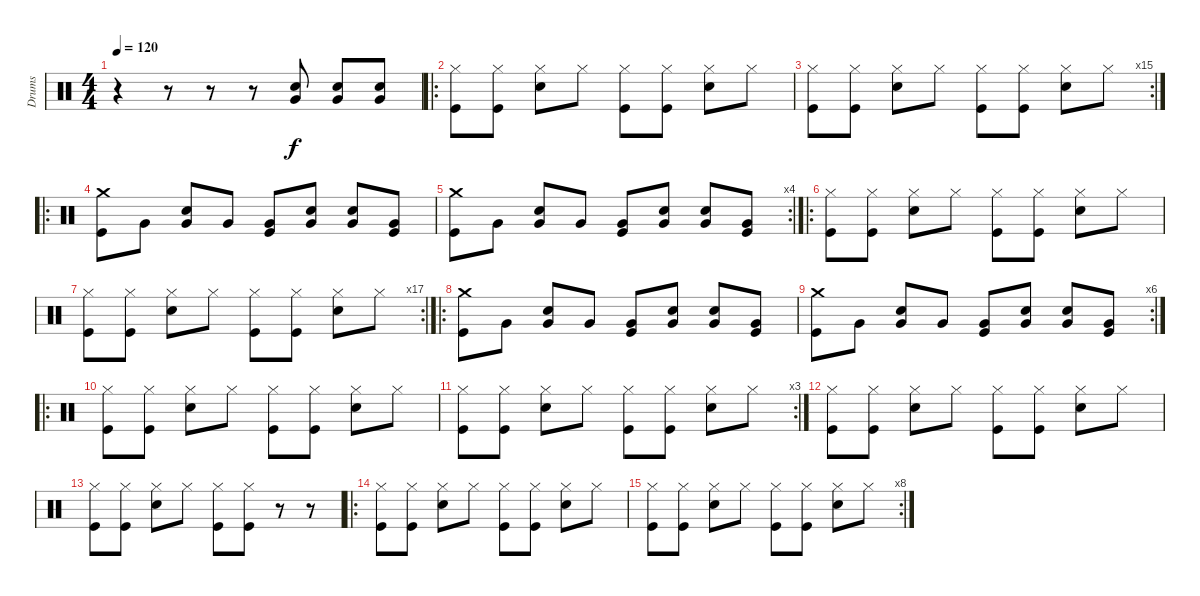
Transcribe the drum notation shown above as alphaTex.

\track ("Drums" "Drums") {instrument percussion}
\staff {score}
\articulation defaults
\ts (4 4)
\tempo 120
\clef neutral
\ks c
r.4{dy f} r.8 r.8 r.8 ("Very Low Tom (hit)" "Snare (hit) 2").8 ("Very Low Tom (hit)" "Snare (hit) 2").8 ("Very Low Tom (hit)" "Snare (hit) 2").8 |
\ro
("Hi-Hat (closed)" "Kick (hit)").8 ("Hi-Hat (closed)" "Kick (hit)").8 ("Hi-Hat (closed)" "Snare (hit) 2").8 "Hi-Hat (closed)".8 ("Hi-Hat (closed)" "Kick (hit)").8 ("Hi-Hat (closed)" "Kick (hit)").8 ("Hi-Hat (closed)" "Snare (hit) 2").8 "Hi-Hat (closed)".8 |
\rc 15
("Hi-Hat (closed)" "Kick (hit)").8 ("Hi-Hat (closed)" "Kick (hit)").8 ("Hi-Hat (closed)" "Snare (hit) 2").8 "Hi-Hat (closed)".8 ("Hi-Hat (closed)" "Kick (hit)").8 ("Hi-Hat (closed)" "Kick (hit)").8 ("Hi-Hat (closed)" "Snare (hit) 2").8 "Hi-Hat (closed)".8 |
\ro
("Crash medium (hit)" "Kick (hit)").8 "Very Low Tom (hit)".8 ("Snare (hit) 2" "Very Low Tom (hit)").8 "Very Low Tom (hit)".8 ("Very Low Tom (hit)" "Kick (hit)").8 ("Snare (hit) 2" "Very Low Tom (hit)").8 ("Snare (hit) 2" "Very Low Tom (hit)").8 ("Very Low Tom (hit)" "Kick (hit)").8 |
\rc 4
("Crash medium (hit)" "Kick (hit)").8 "Very Low Tom (hit)".8 ("Snare (hit) 2" "Very Low Tom (hit)").8 "Very Low Tom (hit)".8 ("Very Low Tom (hit)" "Kick (hit)").8 ("Snare (hit) 2" "Very Low Tom (hit)").8 ("Snare (hit) 2" "Very Low Tom (hit)").8 ("Very Low Tom (hit)" "Kick (hit)").8 |
\ro
("Hi-Hat (closed)" "Kick (hit)").8 ("Hi-Hat (closed)" "Kick (hit)").8 ("Hi-Hat (closed)" "Snare (hit) 2").8 "Hi-Hat (closed)".8 ("Hi-Hat (closed)" "Kick (hit)").8 ("Hi-Hat (closed)" "Kick (hit)").8 ("Hi-Hat (closed)" "Snare (hit) 2").8 "Hi-Hat (closed)".8 |
\rc 17
("Hi-Hat (closed)" "Kick (hit)").8 ("Hi-Hat (closed)" "Kick (hit)").8 ("Hi-Hat (closed)" "Snare (hit) 2").8 "Hi-Hat (closed)".8 ("Hi-Hat (closed)" "Kick (hit)").8 ("Hi-Hat (closed)" "Kick (hit)").8 ("Hi-Hat (closed)" "Snare (hit) 2").8 "Hi-Hat (closed)".8 |
\ro
("Crash medium (hit)" "Kick (hit)").8 "Very Low Tom (hit)".8 ("Snare (hit) 2" "Very Low Tom (hit)").8 "Very Low Tom (hit)".8 ("Very Low Tom (hit)" "Kick (hit)").8 ("Snare (hit) 2" "Very Low Tom (hit)").8 ("Snare (hit) 2" "Very Low Tom (hit)").8 ("Very Low Tom (hit)" "Kick (hit)").8 |
\rc 6
("Crash medium (hit)" "Kick (hit)").8 "Very Low Tom (hit)".8 ("Snare (hit) 2" "Very Low Tom (hit)").8 "Very Low Tom (hit)".8 ("Very Low Tom (hit)" "Kick (hit)").8 ("Snare (hit) 2" "Very Low Tom (hit)").8 ("Snare (hit) 2" "Very Low Tom (hit)").8 ("Very Low Tom (hit)" "Kick (hit)").8 |
\ro
("Hi-Hat (closed)" "Kick (hit)").8 ("Hi-Hat (closed)" "Kick (hit)").8 ("Hi-Hat (closed)" "Snare (hit) 2").8 "Hi-Hat (closed)".8 ("Hi-Hat (closed)" "Kick (hit)").8 ("Hi-Hat (closed)" "Kick (hit)").8 ("Hi-Hat (closed)" "Snare (hit) 2").8 "Hi-Hat (closed)".8 |
\rc 3
("Hi-Hat (closed)" "Kick (hit)").8 ("Hi-Hat (closed)" "Kick (hit)").8 ("Hi-Hat (closed)" "Snare (hit) 2").8 "Hi-Hat (closed)".8 ("Hi-Hat (closed)" "Kick (hit)").8 ("Hi-Hat (closed)" "Kick (hit)").8 ("Hi-Hat (closed)" "Snare (hit) 2").8 "Hi-Hat (closed)".8 |
("Hi-Hat (closed)" "Kick (hit)").8 ("Hi-Hat (closed)" "Kick (hit)").8 ("Hi-Hat (closed)" "Snare (hit) 2").8 "Hi-Hat (closed)".8 ("Hi-Hat (closed)" "Kick (hit)").8 ("Hi-Hat (closed)" "Kick (hit)").8 ("Hi-Hat (closed)" "Snare (hit) 2").8 "Hi-Hat (closed)".8 |
("Hi-Hat (closed)" "Kick (hit)").8 ("Hi-Hat (closed)" "Kick (hit)").8 ("Hi-Hat (closed)" "Snare (hit) 2").8 "Hi-Hat (closed)".8 ("Hi-Hat (closed)" "Kick (hit)").8 ("Hi-Hat (closed)" "Kick (hit)").8 r.8 r.8 |
\ro
("Hi-Hat (closed)" "Kick (hit)").8 ("Hi-Hat (closed)" "Kick (hit)").8 ("Hi-Hat (closed)" "Snare (hit) 2").8 "Hi-Hat (closed)".8 ("Hi-Hat (closed)" "Kick (hit)").8 ("Hi-Hat (closed)" "Kick (hit)").8 ("Hi-Hat (closed)" "Snare (hit) 2").8 "Hi-Hat (closed)".8 |
\rc 8
("Hi-Hat (closed)" "Kick (hit)").8 ("Hi-Hat (closed)" "Kick (hit)").8 ("Hi-Hat (closed)" "Snare (hit) 2").8 "Hi-Hat (closed)".8 ("Hi-Hat (closed)" "Kick (hit)").8 ("Hi-Hat (closed)" "Kick (hit)").8 ("Hi-Hat (closed)" "Snare (hit) 2").8 "Hi-Hat (closed)".8
